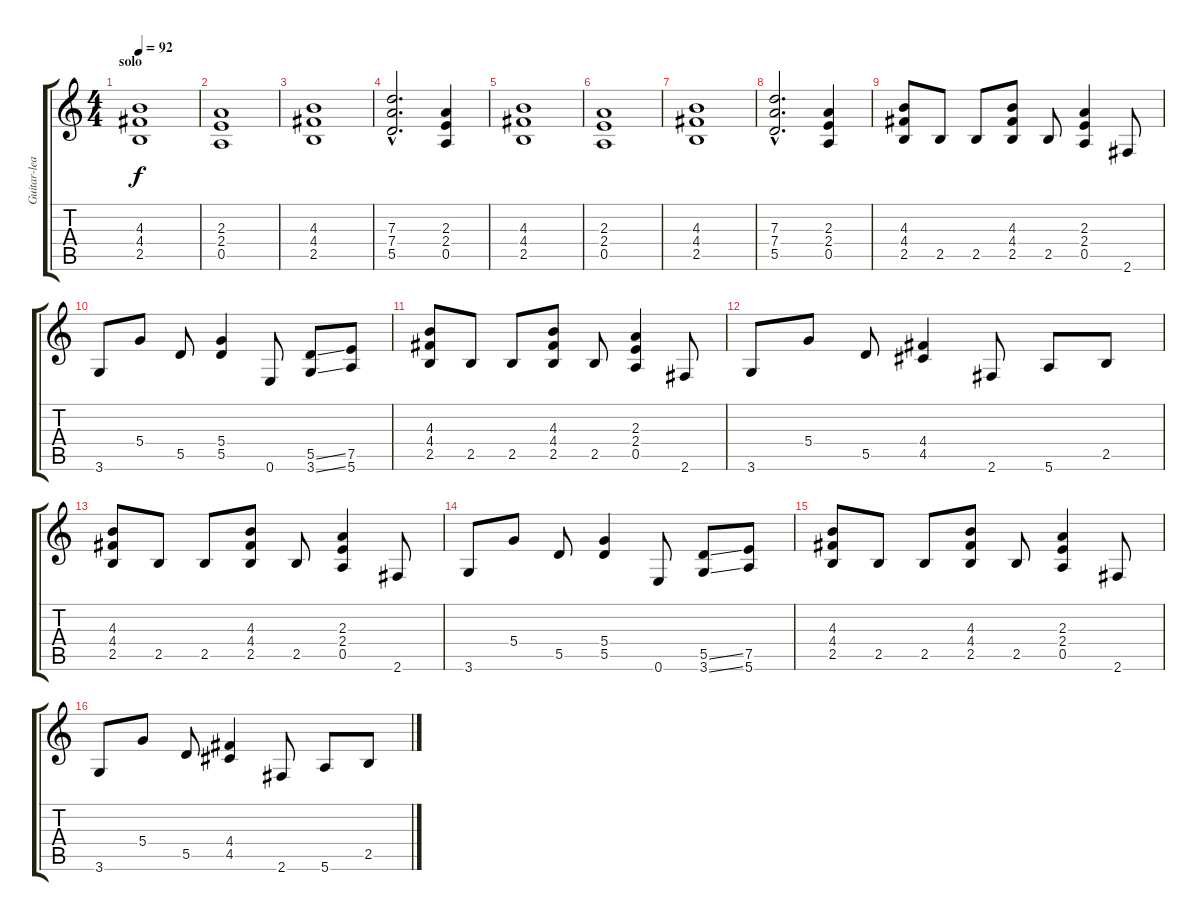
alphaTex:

\track ("Guitar-lead" "Guitar-lea") {instrument acousticguitarsteel}
\staff {score tabs}
\tuning (E4 B3 G3 D3 A2 E2) {hide}
\ts (4 4)
\section ("" "solo")
\tempo 92
\clef g2
\ks c
(4.3 4.4 2.5).1{dy f volume 9} |
(2.3 2.4 0.5).1 |
(4.3 4.4 2.5).1 |
(7.3{hac} 7.4{hac} 5.5{hac}).2{d} (2.3 2.4 0.5).4 |
(4.3 4.4 2.5).1 |
(2.3 2.4 0.5).1 |
(4.3 4.4 2.5).1 |
(7.3{hac} 7.4{hac} 5.5{hac}).2{d volume 13} (2.3 2.4 0.5).4 |
(4.3 4.4 2.5).8{instrument distortionguitar} 2.5.8 2.5.8 (4.3 4.4 2.5).8 2.5.8 (2.3 2.4 0.5).4 2.6.8 |
3.6.8 5.4.8 5.5.8 (5.4 5.5).4 0.6.8 (5.5{ss} 3.6{ss}).8 (7.5 5.6).8 |
(4.3 4.4 2.5).8 2.5.8 2.5.8 (4.3 4.4 2.5).8 2.5.8 (2.3 2.4 0.5).4 2.6.8 |
3.6.8 5.4.8 5.5.8 (4.4 4.5).4 2.6.8 5.6.8 2.5.8 |
(4.3 4.4 2.5).8{instrument distortionguitar} 2.5.8 2.5.8 (4.3 4.4 2.5).8 2.5.8 (2.3 2.4 0.5).4 2.6.8 |
3.6.8 5.4.8 5.5.8 (5.4 5.5).4 0.6.8 (5.5{ss} 3.6{ss}).8 (7.5 5.6).8 |
(4.3 4.4 2.5).8{instrument distortionguitar} 2.5.8 2.5.8 (4.3 4.4 2.5).8 2.5.8 (2.3 2.4 0.5).4 2.6.8 |
3.6.8 5.4.8 5.5.8 (4.4 4.5).4 2.6.8 5.6.8 2.5.8
